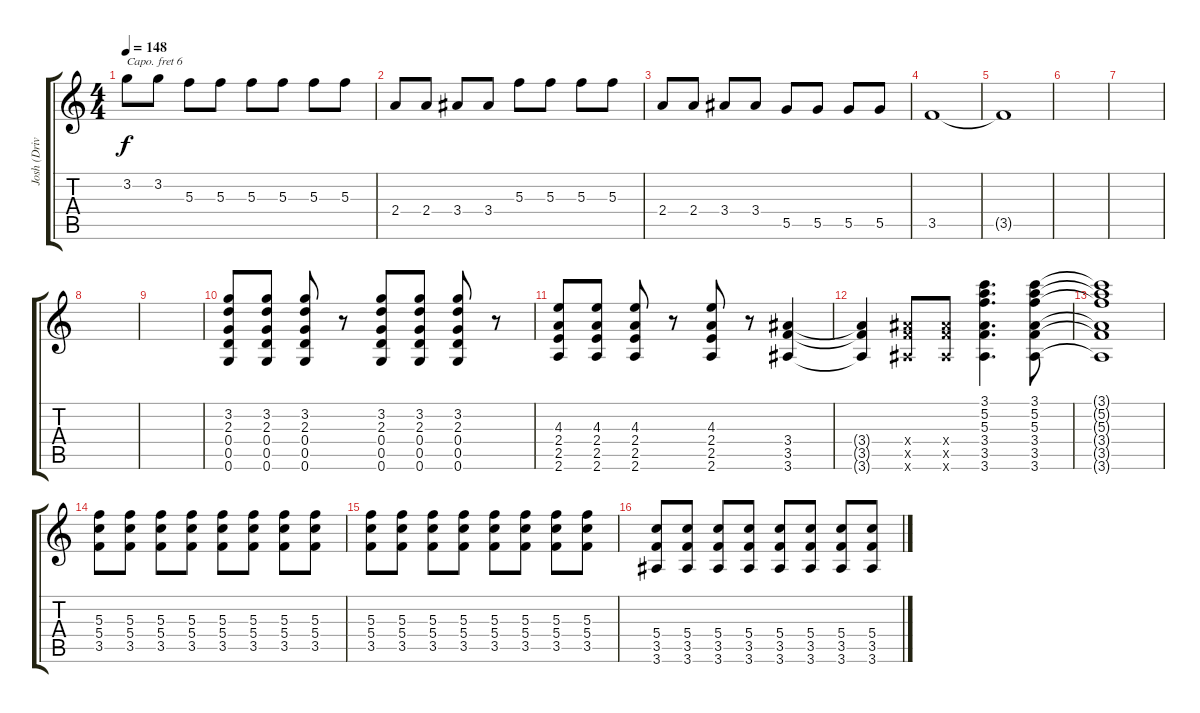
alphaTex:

\track ("Josh (Drive)" "Josh (Driv") {instrument overdrivenguitar}
\staff {score tabs}
\capo 6
\tuning (Eb4 Bb3 Gb3 Db3 Ab2 Db2) {hide}
\ts (4 4)
\tempo 148
\clef g2
\ks c
3.2.8{dy f} 3.2.8 5.3.8 5.3.8 5.3.8 5.3.8 5.3.8 5.3.8 |
2.4.8 2.4.8 3.4.8 3.4.8 5.3.8 5.3.8 5.3.8 5.3.8 |
2.4.8 2.4.8 3.4.8 3.4.8 5.5.8 5.5.8 5.5.8 5.5.8 |
3.5.1{volume 4} |
3.5{t}.1 |
|
|
|
|
(3.2 2.3 0.4 0.5 0.6).8 (3.2 2.3 0.4 0.5 0.6).8 (3.2 2.3 0.4 0.5 0.6).8 r.8 (3.2 2.3 0.4 0.5 0.6).8 (3.2 2.3 0.4 0.5 0.6).8 (3.2 2.3 0.4 0.5 0.6).8 r.8 |
(4.3 2.4 2.5 2.6).8 (4.3 2.4 2.5 2.6).8 (4.3 2.4 2.5 2.6).8 r.8 (4.3 2.4 2.5 2.6).8 r.8 (3.4 3.5 3.6).4 |
(3.4{t} 3.5{t} 3.6{t}).4 (3.4{x} 3.5{x} 3.6{x}).8 (3.4{x} 3.5{x} 3.6{x}).8 (3.1 5.2 5.3 3.4 3.5 3.6).4{d} (3.1 5.2 5.3 3.4 3.5 3.6).8 |
(3.1{t} 5.2{t} 5.3{t} 3.4{t} 3.5{t} 3.6{t}).1 |
(5.3 5.4 3.5).8 (5.3 5.4 3.5).8 (5.3 5.4 3.5).8 (5.3 5.4 3.5).8 (5.3 5.4 3.5).8 (5.3 5.4 3.5).8 (5.3 5.4 3.5).8 (5.3 5.4 3.5).8 |
(5.3 5.4 3.5).8 (5.3 5.4 3.5).8 (5.3 5.4 3.5).8 (5.3 5.4 3.5).8 (5.3 5.4 3.5).8 (5.3 5.4 3.5).8 (5.3 5.4 3.5).8 (5.3 5.4 3.5).8 |
(5.4 3.5 3.6).8 (5.4 3.5 3.6).8 (5.4 3.5 3.6).8 (5.4 3.5 3.6).8 (5.4 3.5 3.6).8 (5.4 3.5 3.6).8 (5.4 3.5 3.6).8 (5.4 3.5 3.6).8
